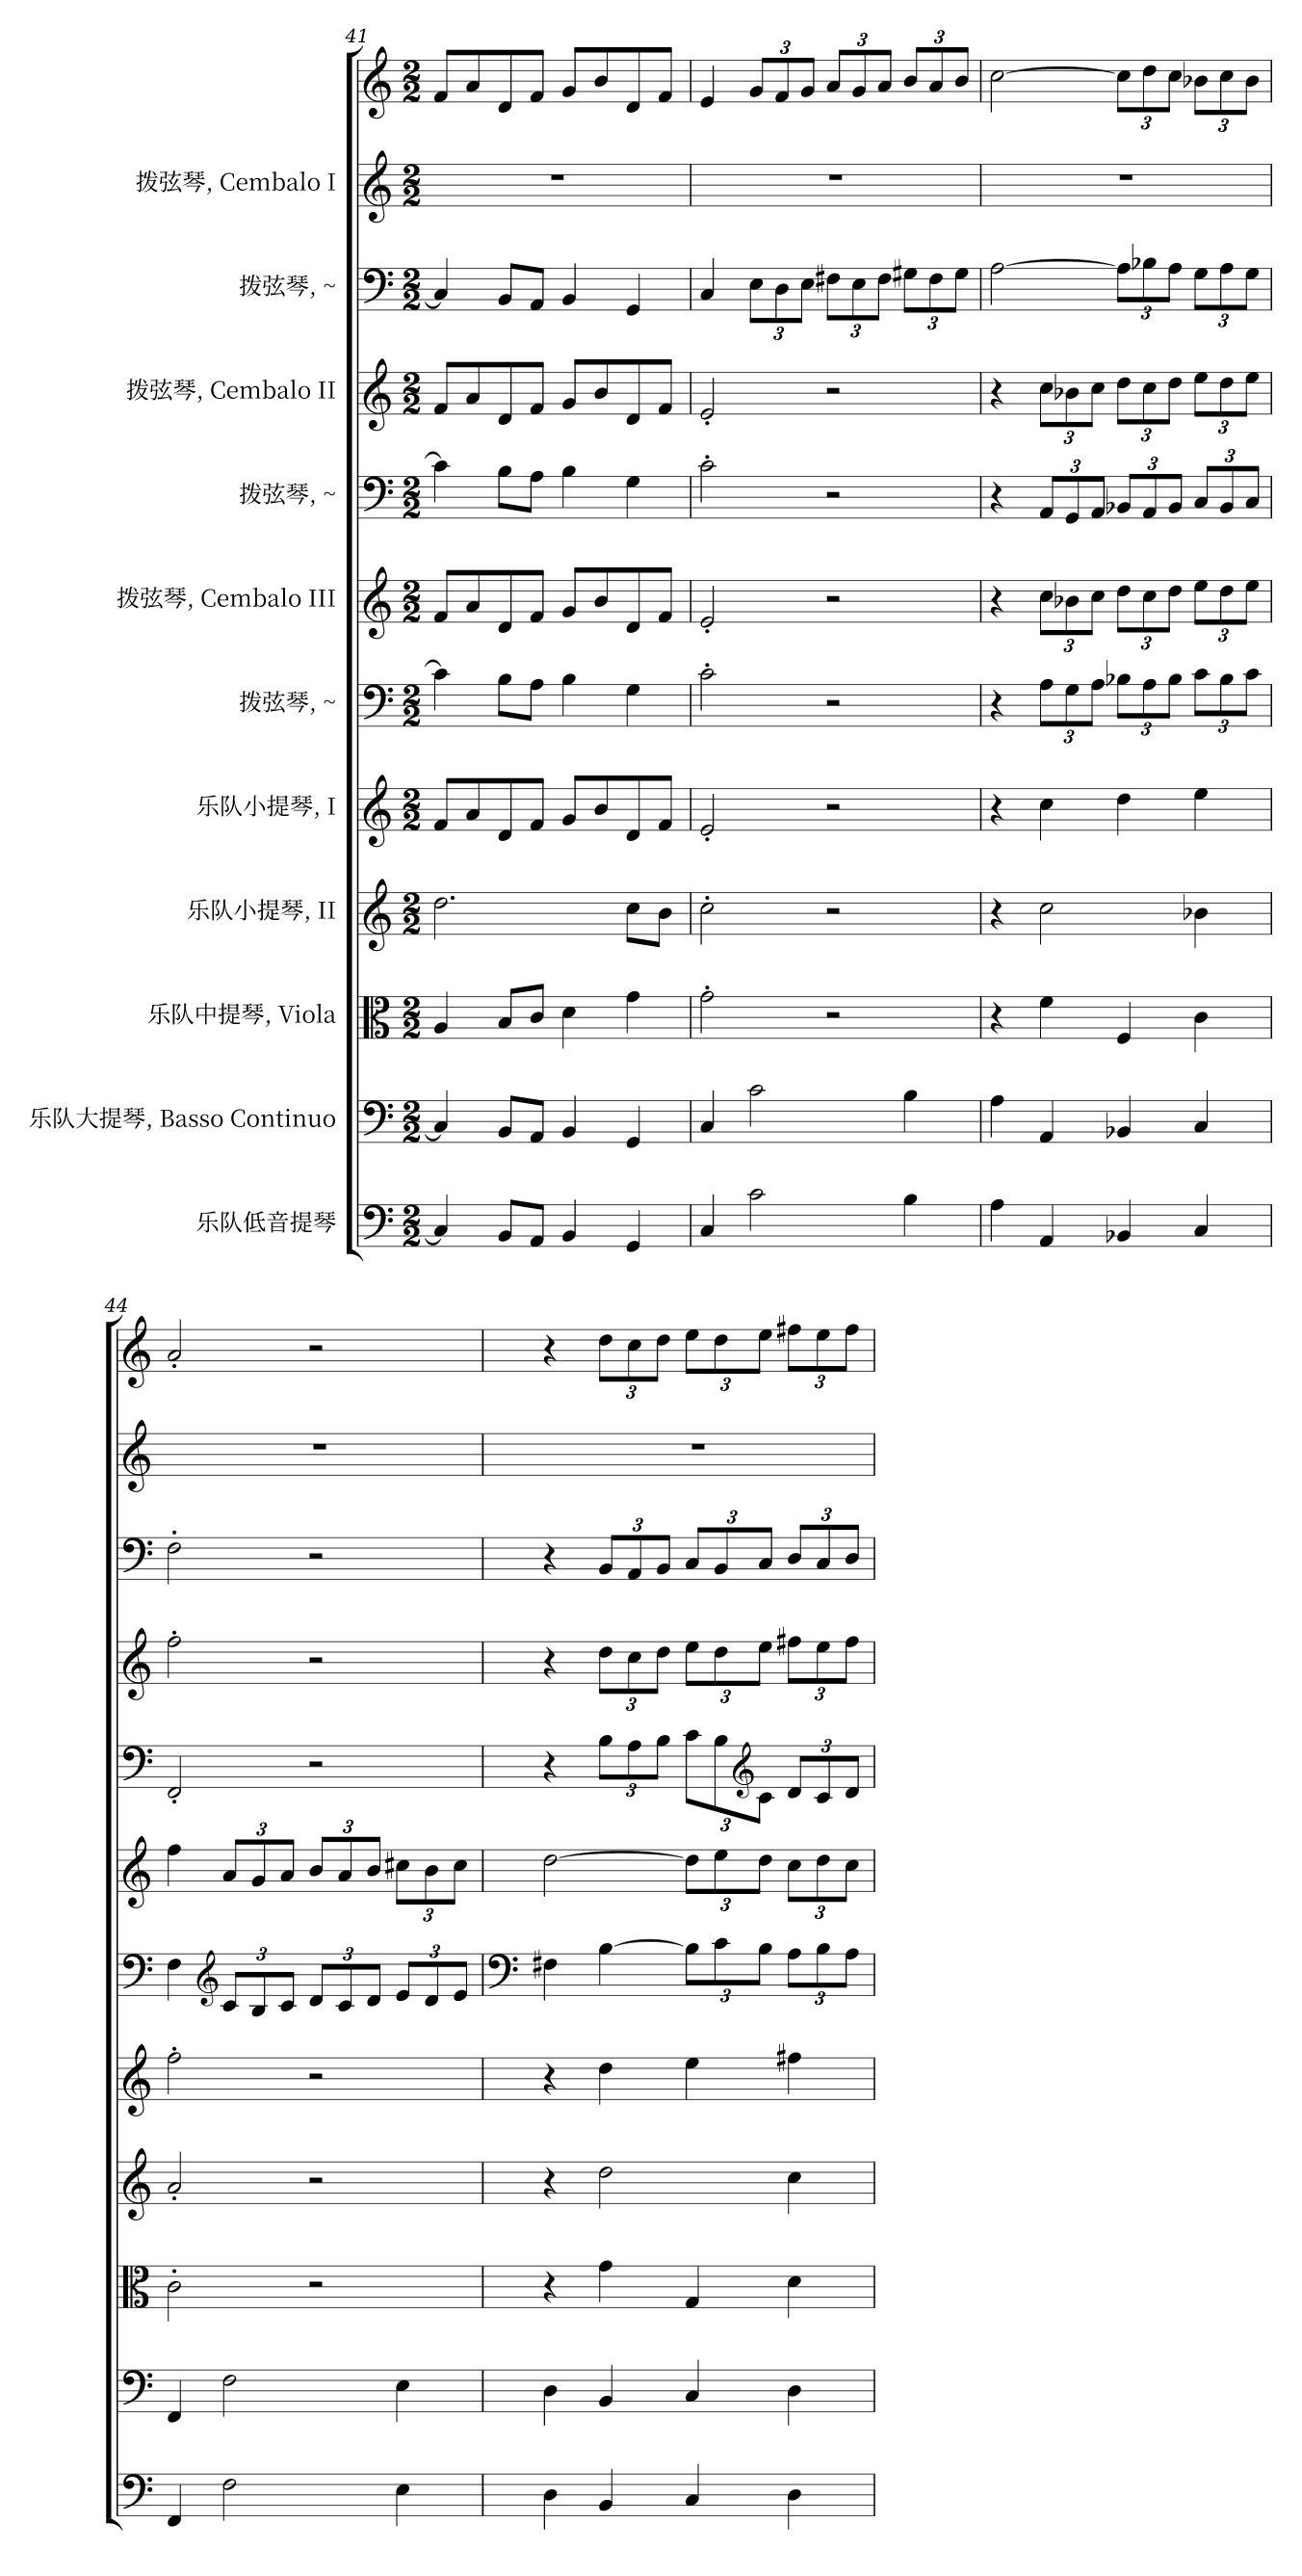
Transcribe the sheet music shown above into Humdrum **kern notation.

**kern	**kern	**kern	**kern	**kern	**kern	**kern	**kern	**kern	**kern	**kern	**kern
*part11	*part10	*part9	*part8	*part7	*part6	*part5	*part4	*part3	*part2	*part1	*part1
*staff12	*staff11	*staff10	*staff9	*staff8	*staff7	*staff6	*staff5	*staff4	*staff3	*staff2	*staff1
*I"乐队低音提琴	*I"乐队大提琴, Basso Continuo	*I"乐队中提琴, Viola	*I"乐队小提琴, II	*I"乐队小提琴, I	*I"拨弦琴, ~	*I"拨弦琴, Cembalo III	*I"拨弦琴, ~	*I"拨弦琴, Cembalo II	*I"拨弦琴, ~	*I"拨弦琴, Cembalo I	*
*clefF4	*clefF4	*clefC3	*clefG2	*clefG2	*clefF4	*clefG2	*clefF4	*clefG2	*clefF4	*clefG2	*clefG2
*ITrd7c12	*	*	*	*	*	*	*	*	*	*	*
*k[]	*k[]	*k[]	*k[]	*k[]	*k[]	*k[]	*k[]	*k[]	*k[]	*k[]	*k[]
*M2/2	*M2/2	*M2/2	*M2/2	*M2/2	*M2/2	*M2/2	*M2/2	*M2/2	*M2/2	*M2/2	*M2/2
=41	=41	=41	=41	=41	=41	=41	=41	=41	=41	=41	=41
4CC/]	4C/]	4A/	2.dd\	8f/L	4c\]	8f/L	4c\]	8f/L	4C/]	1r	8f/L
.	.	.	.	8a/	.	8a/	.	8a/	.	.	8a/
8BBB/L	8BB/L	8B/L	.	8d/	8B\L	8d/	8B\L	8d/	8BB/L	.	8d/
8AAA/J	8AA/J	8c/J	.	8f/J	8A\J	8f/J	8A\J	8f/J	8AA/J	.	8f/J
4BBB/	4BB/	4d\	.	8g/L	4B\	8g/L	4B\	8g/L	4BB/	.	8g/L
.	.	.	.	8b/	.	8b/	.	8b/	.	.	8b/
4GGG/	4GG/	4g\	8cc\L	8d/	4G\	8d/	4G\	8d/	4GG/	.	8d/
.	.	.	8b\J	8f/J	.	8f/J	.	8f/J	.	.	8f/J
!!LO:PB:g=z
=42	=42	=42	=42	=42	=42	=42	=42	=42	=42	=42	=42
4CC/	4C/	2g'\	2cc'\	2e'/	2c'\	2e'/	2c'\	2e'/	4C/	1r	4e/
*	*	*	*	*	*	*	*	*	*Xbrackettup	*	*Xbrackettup
2C\	2c\	.	.	.	.	.	.	.	12E\L	.	12g/L
.	.	.	.	.	.	.	.	.	12D\	.	12f/
.	.	.	.	.	.	.	.	.	12E\J	.	12g/J
.	.	2r	2r	2r	2r	2r	2r	2r	12F#X\L	.	12a/L
.	.	.	.	.	.	.	.	.	12E\	.	12g/
.	.	.	.	.	.	.	.	.	12F#\J	.	12a/J
4BB\	4B\	.	.	.	.	.	.	.	12G#X\L	.	12b/L
.	.	.	.	.	.	.	.	.	12F#\	.	12a/
.	.	.	.	.	.	.	.	.	12G#\J	.	12b/J
=43	=43	=43	=43	=43	=43	=43	=43	=43	=43	=43	=43
4AA\	4A\	4r	4r	4r	4r	4r	4r	4r	[2A\	1r	[2cc\
*	*	*	*	*	*Xbrackettup	*Xbrackettup	*Xbrackettup	*Xbrackettup	*	*	*
4AAA/	4AA/	4f\	2cc\	4cc\	12A\L	12cc\L	12AA/L	12cc\L	.	.	.
.	.	.	.	.	12G\	12b-X\	12GG/	12b-X\	.	.	.
.	.	.	.	.	12A\J	12cc\J	12AA/J	12cc\J	.	.	.
4BBB-X/	4BB-X/	4F/	.	4dd\	12B-X\L	12dd\L	12BB-X/L	12dd\L	12A\L]	.	12cc\L]
.	.	.	.	.	12A\	12cc\	12AA/	12cc\	12B-X\	.	12dd\
.	.	.	.	.	12B-\J	12dd\J	12BB-/J	12dd\J	12A\J	.	12cc\J
4CC/	4C/	4c\	4b-X\	4ee\	12c\L	12ee\L	12C/L	12ee\L	12G\L	.	12b-X\L
.	.	.	.	.	12B-\	12dd\	12BB-/	12dd\	12A\	.	12cc\
.	.	.	.	.	12c\J	12ee\J	12C/J	12ee\J	12G\J	.	12b-\J
=44	=44	=44	=44	=44	=44	=44	=44	=44	=44	=44	=44
4FFF/	4FF/	2c'\	2a'/	2ff'\	4F\	4ff\	2FF'/	2ff'\	2F'\	1r	2a'/
*	*	*	*	*	*clefG2	*	*	*	*	*	*
2FF\	2F\	.	.	.	12c/L	12a/L	.	.	.	.	.
.	.	.	.	.	12B/	12g/	.	.	.	.	.
.	.	.	.	.	12c/J	12a/J	.	.	.	.	.
.	.	2r	2r	2r	12d/L	12b/L	2r	2r	2r	.	2r
.	.	.	.	.	12c/	12a/	.	.	.	.	.
.	.	.	.	.	12d/J	12b/J	.	.	.	.	.
4EE\	4E\	.	.	.	12e/L	12cc#X\L	.	.	.	.	.
.	.	.	.	.	12d/	12b\	.	.	.	.	.
.	.	.	.	.	12e/J	12cc#\J	.	.	.	.	.
!!LO:PB:g=z
=45	=45	=45	=45	=45	=45	=45	=45	=45	=45	=45	=45
*	*	*	*	*	*clefF4	*	*	*	*	*	*
4DD\	4D\	4r	4r	4r	4F#X\	[2dd\	4r	4r	4r	1r	4r
4BBB/	4BB/	4g\	2dd\	4dd\	[4B\	.	12B\L	12dd\L	12BB/L	.	12dd\L
.	.	.	.	.	.	.	12A\	12cc\	12AA/	.	12cc\
.	.	.	.	.	.	.	12B\J	12dd\J	12BB/J	.	12dd\J
4CC/	4C/	4G/	.	4ee\	12B\L]	12dd\L]	12c\L	12ee\L	12C/L	.	12ee\L
.	.	.	.	.	12c\	12ee\	12B\	12dd\	12BB/	.	12dd\
*	*	*	*	*	*	*	*clefG2	*	*	*	*
.	.	.	.	.	12B\J	12dd\J	12c\J	12ee\J	12C/J	.	12ee\J
4DD\	4D\	4d\	4cc\	4ff#X\	12A\L	12cc\L	12d/L	12ff#X\L	12D/L	.	12ff#X\L
.	.	.	.	.	12B\	12dd\	12c/	12ee\	12C/	.	12ee\
.	.	.	.	.	12A\J	12cc\J	12d/J	12ff#\J	12D/J	.	12ff#\J
=	=	=	=	=	=	=	=	=	=	=	=
*-	*-	*-	*-	*-	*-	*-	*-	*-	*-	*-	*-
